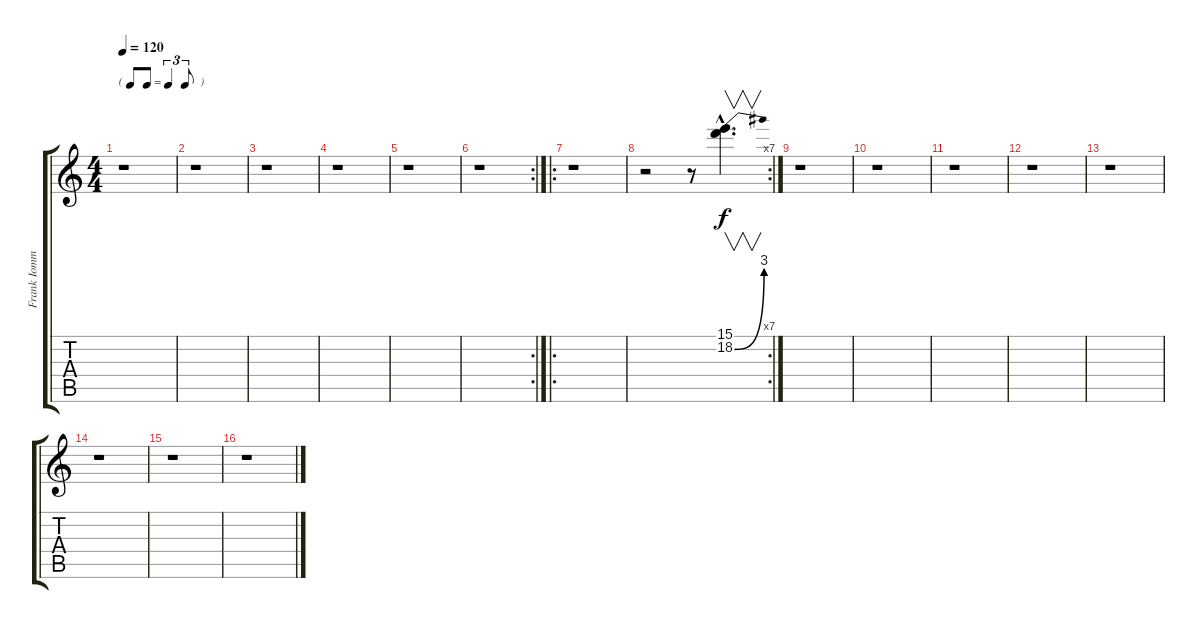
\track ("Frank Iommi 2" "Frank Iomm") {instrument distortionguitar}
\staff {score tabs}
\tuning (Db4 Ab3 E3 B2 Gb2 Db2) {hide}
\ts (4 4)
\tf triplet8th
\tempo 120
\clef g2
\ks c
r.1{dy f} |
r.1 |
r.1 |
r.1 |
r.1 |
\rc 2
r.1 |
\ro
r.1 |
\rc 7
r.2 r.8 (15.1{hac} 18.2{be (bend 0 0 60 12) hac}).4{v d} |
r.1 |
r.1 |
r.1 |
r.1 |
r.1 |
r.1 |
r.1 |
r.1
